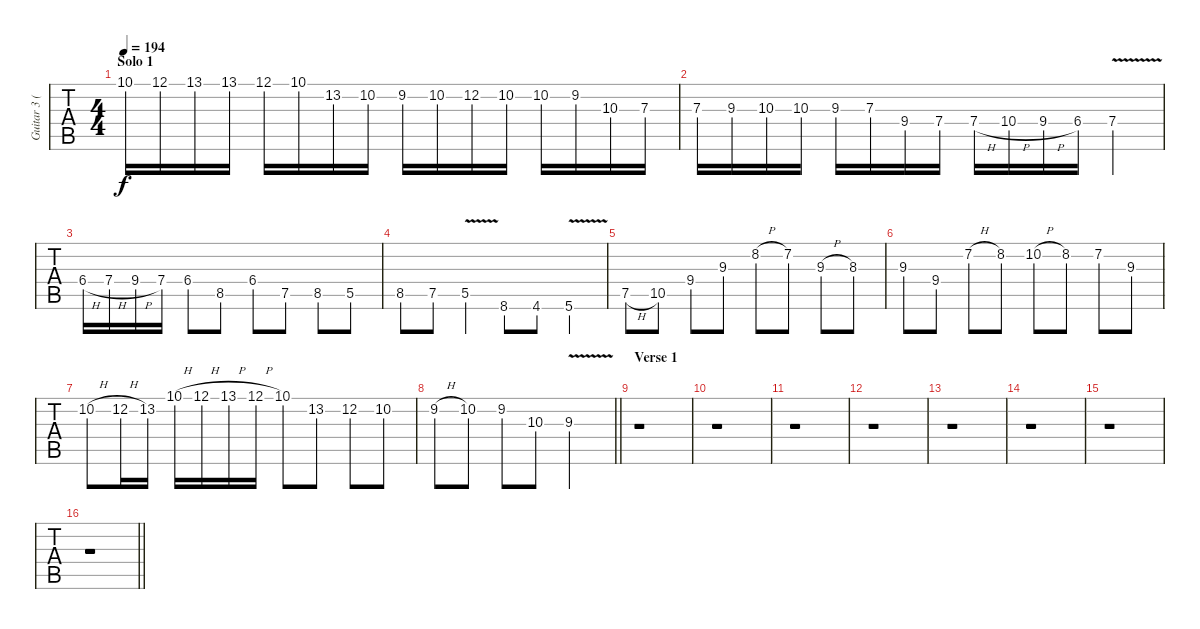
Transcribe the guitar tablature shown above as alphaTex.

\track ("Guitar 3 (Solos)" "Guitar 3 (") {instrument distortionguitar}
\staff {tabs}
\tuning (B3 Gb3 D3 A2 E2 B1) {hide}
\ts (4 4)
\section ("" "Solo 1")
\tempo 194
\clef g2
\ks c
10.1.16{dy f} 12.1.16 13.1.16 13.1.16 12.1.16 10.1.16 13.2.16 10.2.16 9.2.16 10.2.16 12.2.16 10.2.16 10.2.16 9.2.16 10.3.16 7.3.16 |
7.3.16 9.3.16 10.3.16 10.3.16 9.3.16 7.3.16 9.4.16 7.4.16 7.4{h}.16 10.4{h}.16 9.4{h}.16 6.4.16 7.4{v}.4 |
6.4{h}.16 7.4{h}.16 9.4{h}.16 7.4.16 6.4.8 8.5.8 6.4.8 7.5.8 8.5.8 5.5.8 |
8.5.8 7.5.8 5.5{v}.4 8.6.8 4.6.8 5.6{v}.4 |
7.5{h}.8 10.5.8 9.4.8 9.3.8 8.2{h}.8 7.2.8 9.3{h}.8 8.3.8 |
9.3.8 9.4.8 7.2{h}.8 8.2.8 10.2{h}.8 8.2.8 7.2.8 9.3.8 |
10.2{h}.8 12.2{h}.16 13.2.16 10.1{h}.16 12.1{h}.16 13.1{h}.16 12.1{h}.16 10.1.8 13.2.8 12.2.8 10.2.8 |
\barLineRight lightlight
9.2{h}.8 10.2.8 9.2.8 10.3.8 9.3{v}.2 |
\section ("" "Verse 1")
r.1 |
r.1 |
r.1 |
r.1 |
r.1 |
r.1 |
r.1 |
\barLineRight lightlight
r.1
